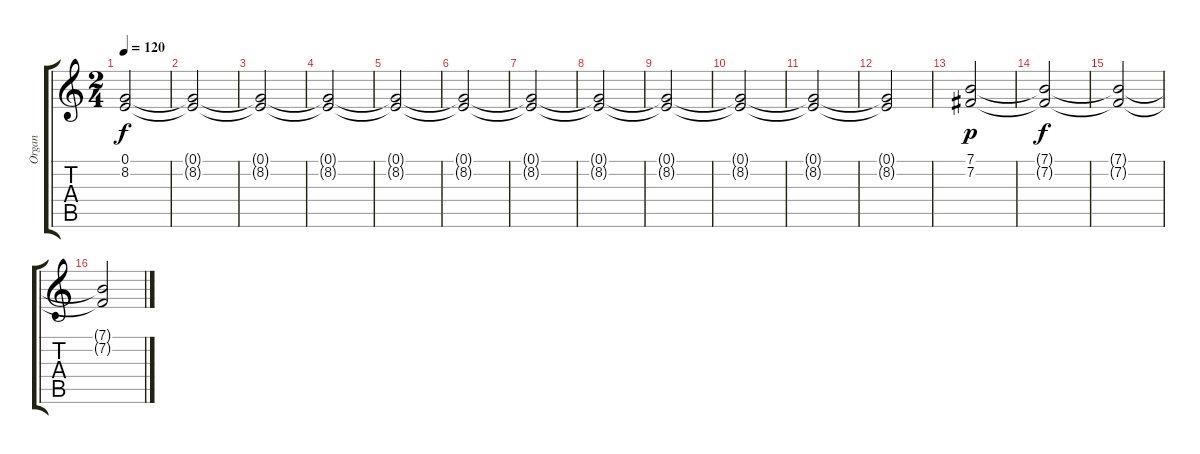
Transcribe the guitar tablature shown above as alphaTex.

\track ("Organ " "Organ ") {instrument drawbarorgan}
\staff {score tabs}
\tuning (E4 B3 G3 D3 A2 E2) {hide}
\ts (2 4)
\tempo 120
\clef g2
\ks c
(0.1{t} 8.2{t}).2{dy f} |
(0.1{t} 8.2{t}).2 |
(0.1{t} 8.2{t}).2 |
(0.1{t} 8.2{t}).2 |
(0.1{t} 8.2{t}).2 |
(0.1{t} 8.2{t}).2 |
(0.1{t} 8.2{t}).2 |
(0.1{t} 8.2{t}).2 |
(0.1{t} 8.2{t}).2 |
(0.1{t} 8.2{t}).2 |
(0.1{t} 8.2{t}).2 |
(0.1{t} 8.2{t}).2 |
(7.1 7.2).2{dy p} |
(7.1{t} 7.2{t}).2{dy f} |
(7.1{t} 7.2{t}).2 |
(7.1{t} 7.2{t}).2
